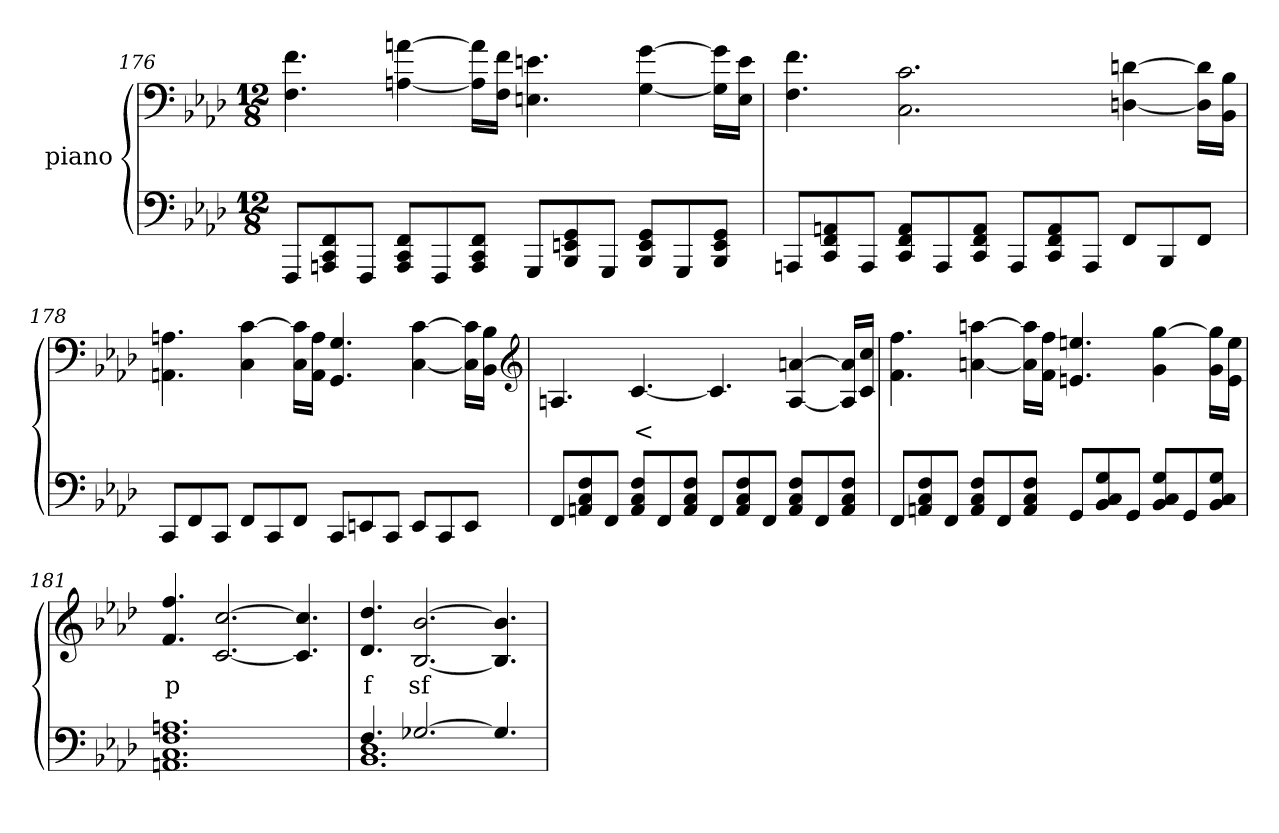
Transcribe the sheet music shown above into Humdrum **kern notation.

**kern	**kern	**text
*part2	*part1	*part1
*staff2	*staff1	*staff1
*	*I"piano	*
*clefF4	*clefF4	*
*k[b-e-a-d-]	*k[b-e-a-d-]	*
*M12/8	*M12/8	*
=176	=176	=176
8FFFL	4.F 4.f	.
8AAAn 8CC 8FF	.	.
8FFFJ	.	.
8AAA 8CC 8FFL	[4An [4an	.
8FFF	.	.
8AAA 8CC 8FFJ	16A] 16a]LL	.
.	16F 16fJJ	.
8GGGL	4.En 4.en	.
8BBB- 8EEn 8GG	.	.
8GGGJ	.	.
8BBB- 8EE 8GGL	[4G [4g	.
8GGG	.	.
8BBB- 8EE 8GGJ	16G] 16g]LL	.
.	16E 16eJJ	.
=177	=177	=177
8AAAnL	4.F 4.f	.
8CC 8FF 8AAn	.	.
8AAAJ	.	.
8CC 8FF 8AAL	2.C 2.c	.
8AAA	.	.
8CC 8FF 8AAJ	.	.
8AAAL	.	.
8CC 8FF 8AA	.	.
8AAAJ	.	.
8FFL	[4Dn [4dn	.
8BBB-	.	.
8FFJ	16D] 16d]LL	.
.	16BB- 16B-JJ	.
=178	=178	=178
8CCL	4.AAn 4.An	.
8FF	.	.
8CCJ	.	.
8FFL	4C [4c	.
8CC	.	.
8FFJ	16C 16c]LL	.
.	16AA 16AJJ	.
8CCL	4.GG 4.G	.
8EEn	.	.
8CCJ	.	.
8EEL	[4C [4c	.
8CC	.	.
8EEJ	16C] 16c]LL	.
.	16BB- 16B-JJ	.
*	*clefG2	*
=179	=179	=179
8FFL	4.An	.
8AAn 8C 8F	.	.
8FFJ	.	.
8AA 8C 8FL	[4.c	<
8FF	.	.
8AA 8C 8FJ	.	.
8FFL	4.c]	.
8AA 8C 8F	.	.
8FFJ	.	.
8AA 8C 8FL	[4A [4an	.
8FF	.	.
8AA 8C 8FJ	16A] 16a]LL	.
.	16c 16ccJJ	.
=180	=180	=180
8FFL	4.f 4.ff	.
8AAn 8C 8F	.	.
8FFJ	.	.
8AA 8C 8FL	[4an [4aan	.
8FF	.	.
8AA 8C 8FJ	16a] 16aa]LL	.
.	16f 16ffJJ	.
8GGL	4.en 4.een	.
8BB- 8C 8G	.	.
8GGJ	.	.
8BB- 8C 8GL	4g [4gg	.
8GG	.	.
8BB- 8C 8GJ	16g 16gg]LL	.
.	16e 16eeJJ	.
=181	=181	=181
1.AAn 1.C 1.F 1.An	4.f/ 4.ff/	p
.	[2.c [2.cc	.
.	4.c] 4.cc]	.
=182	=182	=182
*^	*	*
4.F	1.BB- 1.D-	4.d- 4.dd-	f
[2.G-X	.	[2.B- [2.b-	sf
4.G-]	.	4.B-] 4.b-]	.
*v	*v	*	*
=	=	=
*-	*-	*-
